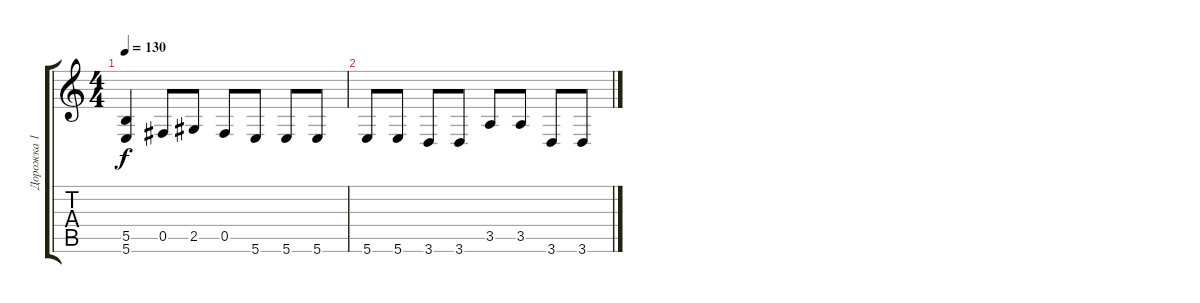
\track ("Дорожка 1" "Дорожка 1") {instrument distortionguitar}
\staff {score tabs}
\tuning (Db4 Ab3 E3 B2 Gb2 B1) {hide}
\ts (4 4)
\tempo 130
\clef g2
\ks c
(5.5 5.6).4{dy f} 0.5.8 2.5.8 0.5.8 5.6.8 5.6.8 5.6.8 |
5.6.8 5.6.8 3.6.8 3.6.8 3.5.8 3.5.8 3.6.8 3.6.8
